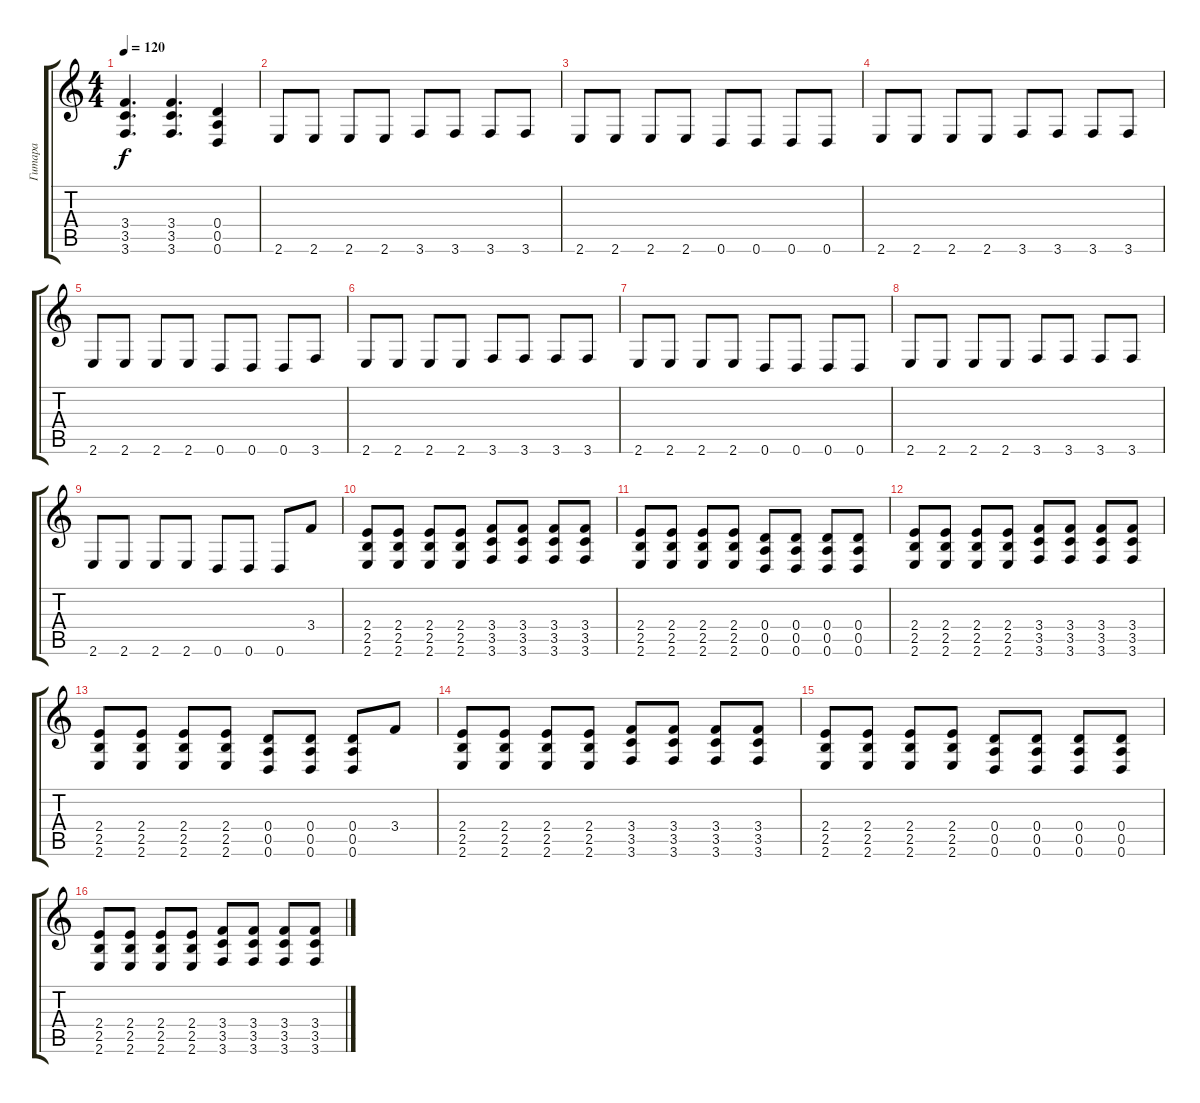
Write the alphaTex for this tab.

\track ("Гитара" "Гитара") {instrument distortionguitar}
\staff {score tabs}
\tuning (E4 B3 G3 D3 A2 D2) {hide}
\ts (4 4)
\tempo 120
\clef g2
\ks c
(3.4 3.5 3.6).4{d dy f} (3.4 3.5 3.6).4{d} (0.4 0.5 0.6).4 |
2.6.8 2.6.8 2.6.8 2.6.8 3.6.8 3.6.8 3.6.8 3.6.8 |
2.6.8 2.6.8 2.6.8 2.6.8 0.6.8 0.6.8 0.6.8 0.6.8 |
2.6.8 2.6.8 2.6.8 2.6.8 3.6.8 3.6.8 3.6.8 3.6.8 |
2.6.8 2.6.8 2.6.8 2.6.8 0.6.8 0.6.8 0.6.8 3.6.8 |
2.6.8 2.6.8 2.6.8 2.6.8 3.6.8 3.6.8 3.6.8 3.6.8 |
2.6.8 2.6.8 2.6.8 2.6.8 0.6.8 0.6.8 0.6.8 0.6.8 |
2.6.8 2.6.8 2.6.8 2.6.8 3.6.8 3.6.8 3.6.8 3.6.8 |
2.6.8 2.6.8 2.6.8 2.6.8 0.6.8 0.6.8 0.6.8 3.4.8 |
(2.4 2.5 2.6).8 (2.4 2.5 2.6).8 (2.4 2.5 2.6).8 (2.4 2.5 2.6).8 (3.4 3.5 3.6).8 (3.4 3.5 3.6).8 (3.4 3.5 3.6).8 (3.4 3.5 3.6).8 |
(2.4 2.5 2.6).8 (2.4 2.5 2.6).8 (2.4 2.5 2.6).8 (2.4 2.5 2.6).8 (0.4 0.5 0.6).8 (0.4 0.5 0.6).8 (0.4 0.5 0.6).8 (0.4 0.5 0.6).8 |
(2.4 2.5 2.6).8 (2.4 2.5 2.6).8 (2.4 2.5 2.6).8 (2.4 2.5 2.6).8 (3.4 3.5 3.6).8 (3.4 3.5 3.6).8 (3.4 3.5 3.6).8 (3.4 3.5 3.6).8 |
(2.4 2.5 2.6).8 (2.4 2.5 2.6).8 (2.4 2.5 2.6).8 (2.4 2.5 2.6).8 (0.4 0.5 0.6).8 (0.4 0.5 0.6).8 (0.4 0.5 0.6).8 3.4.8 |
(2.4 2.5 2.6).8 (2.4 2.5 2.6).8 (2.4 2.5 2.6).8 (2.4 2.5 2.6).8 (3.4 3.5 3.6).8 (3.4 3.5 3.6).8 (3.4 3.5 3.6).8 (3.4 3.5 3.6).8 |
(2.4 2.5 2.6).8 (2.4 2.5 2.6).8 (2.4 2.5 2.6).8 (2.4 2.5 2.6).8 (0.4 0.5 0.6).8 (0.4 0.5 0.6).8 (0.4 0.5 0.6).8 (0.4 0.5 0.6).8 |
(2.4 2.5 2.6).8 (2.4 2.5 2.6).8 (2.4 2.5 2.6).8 (2.4 2.5 2.6).8 (3.4 3.5 3.6).8 (3.4 3.5 3.6).8 (3.4 3.5 3.6).8 (3.4 3.5 3.6).8
